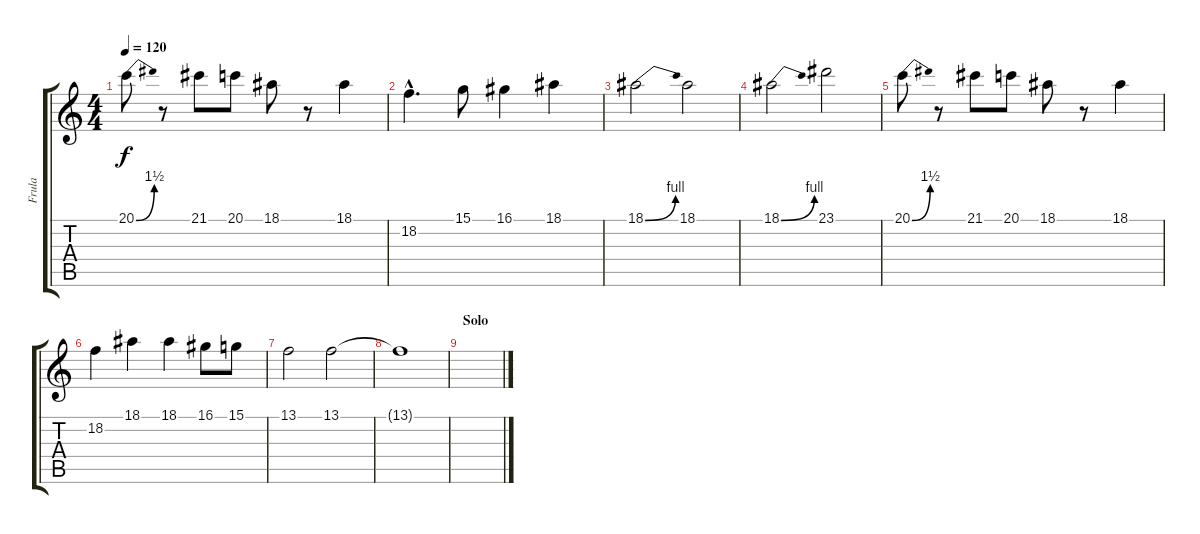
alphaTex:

\track ("Frula" "Frula") {instrument piccolo}
\staff {score tabs}
\tuning (E4 B3 G3 D3 A2 E2) {hide}
\ts (4 4)
\tempo 120
\clef g2
\ks c
20.1{be (bend 0 0 60 6)}.8{dy f} r.8 21.1.8 20.1.8 18.1.8 r.8 18.1.4 |
18.2{hac}.4{d} 15.1.8 16.1.4 18.1.4 |
18.1{be (bend 0 0 60 4)}.2 18.1.2 |
18.1{be (bend 0 0 60 4)}.2 23.1.2 |
20.1{be (bend 0 0 60 6)}.8 r.8 21.1.8 20.1.8 18.1.8 r.8 18.1.4 |
18.2.4 18.1.4 18.1.4 16.1.8 15.1.8 |
13.1.2 13.1.2 |
13.1{t}.1 |
\section ("" "Solo")
